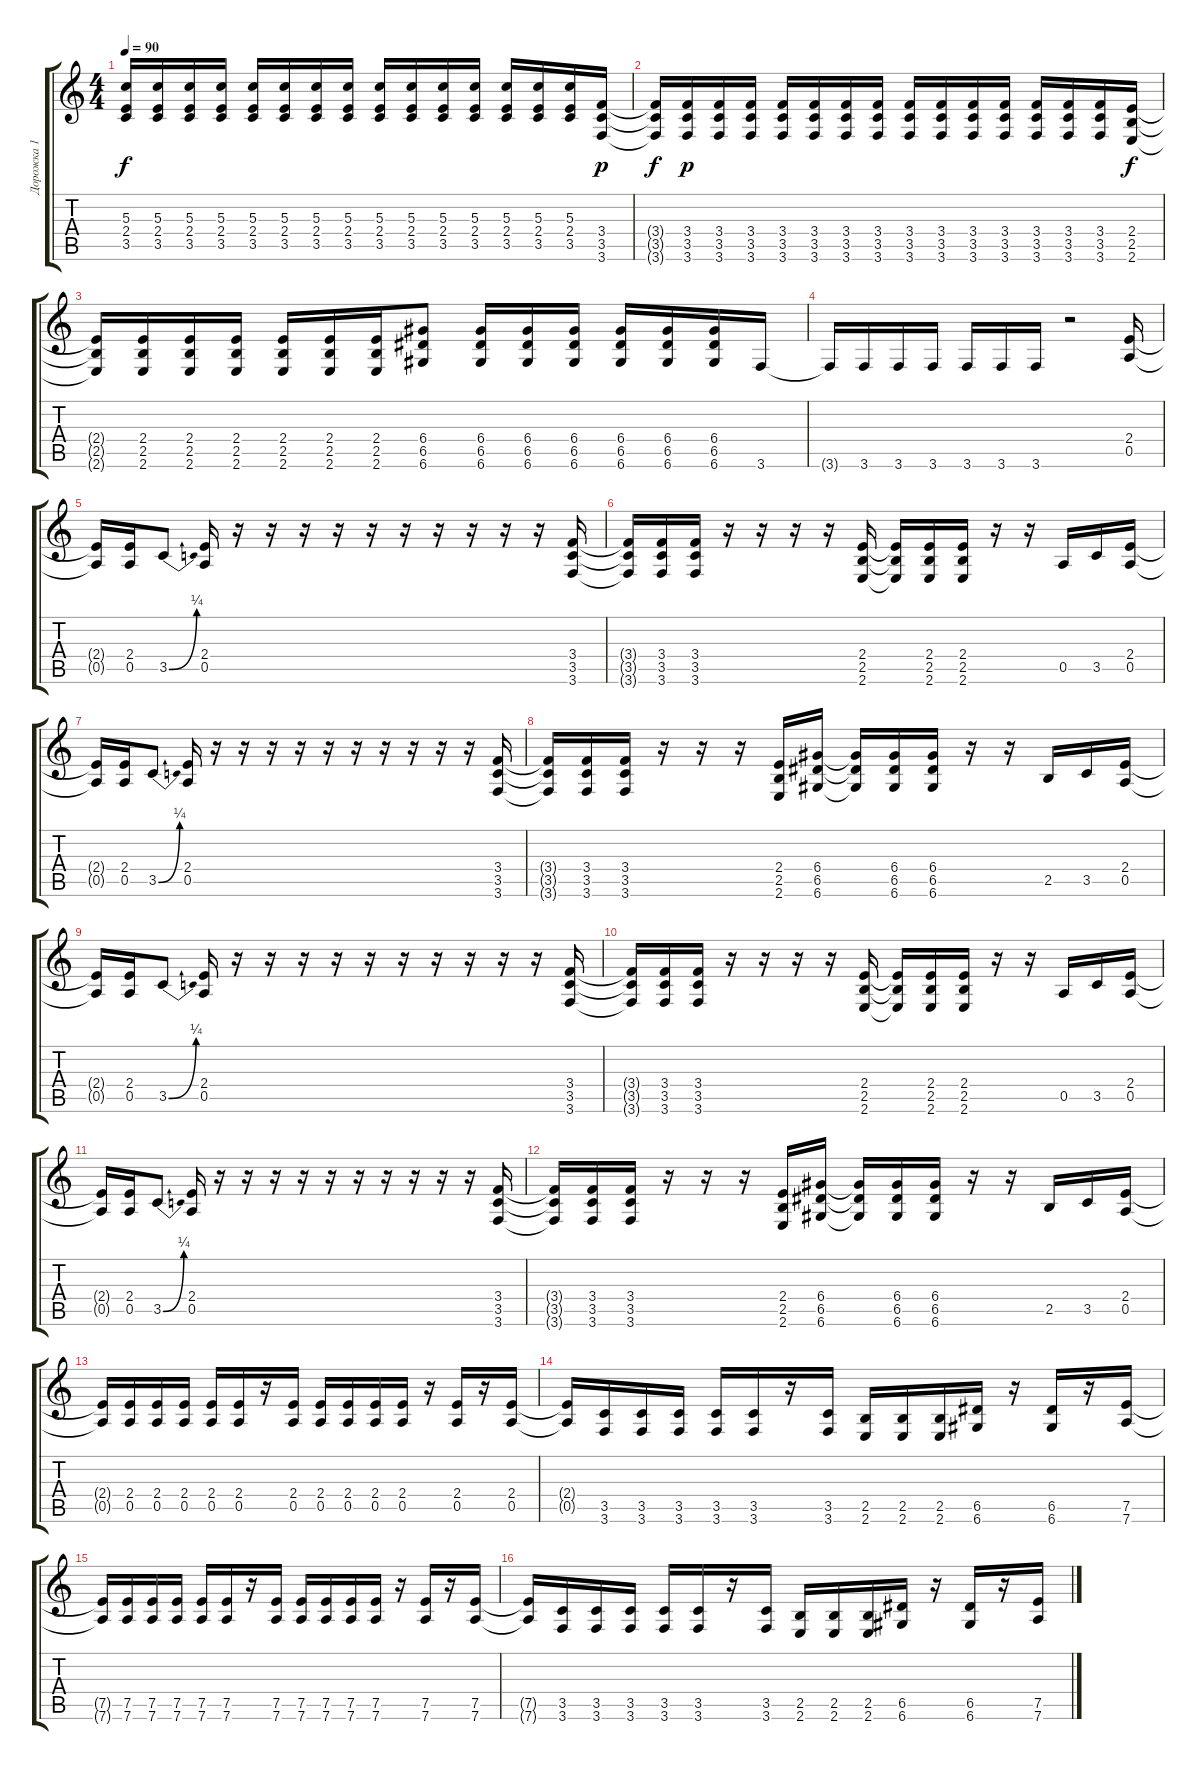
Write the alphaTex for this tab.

\track ("Дорожка 1" "Дорожка 1") {instrument distortionguitar}
\staff {score tabs}
\tuning (E4 B3 G3 D3 A2 D2) {hide}
\ts (4 4)
\tempo 90
\clef g2
\ks c
(5.3{t} 2.4{t} 3.5{t}).16{dy f} (5.3 2.4 3.5).16 (5.3 2.4 3.5).16 (5.3 2.4 3.5).16 (5.3 2.4 3.5).16 (5.3 2.4 3.5).16 (5.3 2.4 3.5).16 (5.3 2.4 3.5).16 (5.3 2.4 3.5).16 (5.3 2.4 3.5).16 (5.3 2.4 3.5).16 (5.3 2.4 3.5).16 (5.3 2.4 3.5).16 (5.3 2.4 3.5).16 (5.3 2.4 3.5).16 (3.4 3.5 3.6).16{dy p} |
(3.4{t} 3.5{t} 3.6{t}).16{dy f} (3.4 3.5 3.6).16{dy p} (3.4 3.5 3.6).16 (3.4 3.5 3.6).16 (3.4 3.5 3.6).16 (3.4 3.5 3.6).16 (3.4 3.5 3.6).16 (3.4 3.5 3.6).16 (3.4 3.5 3.6).16 (3.4 3.5 3.6).16 (3.4 3.5 3.6).16 (3.4 3.5 3.6).16 (3.4 3.5 3.6).16 (3.4 3.5 3.6).16 (3.4 3.5 3.6).16 (2.4 2.5 2.6).16{dy f} |
(2.4{t} 2.5{t} 2.6{t}).16 (2.4 2.5 2.6).16 (2.4 2.5 2.6).16 (2.4 2.5 2.6).16 (2.4 2.5 2.6).16 (2.4 2.5 2.6).16 (2.4 2.5 2.6).16 (6.4 6.5 6.6).8 (6.4 6.5 6.6).16 (6.4 6.5 6.6).16 (6.4 6.5 6.6).16 (6.4 6.5 6.6).16 (6.4 6.5 6.6).16 (6.4 6.5 6.6).16 3.6.16 |
3.6{t}.16 3.6.16 3.6.16 3.6.16 3.6.16 3.6.16 3.6.16 r.2 (2.4 0.5).16 |
(2.4{t} 0.5{t}).16 (2.4 0.5).16 3.5{be (bend 0 0 60 1)}.8 (2.4 0.5).16 r.16 r.16 r.16 r.16 r.16 r.16 r.16 r.16 r.16 r.16 (3.4 3.5 3.6).16 |
(3.4{t} 3.5{t} 3.6{t}).16 (3.4 3.5 3.6).16 (3.4 3.5 3.6).16 r.16 r.16 r.16 r.16 (2.4 2.5 2.6).16 (2.4{t} 2.5{t} 2.6{t}).16 (2.4 2.5 2.6).16 (2.4 2.5 2.6).16 r.16 r.16 0.5.16 3.5.16 (2.4 0.5).16 |
(2.4{t} 0.5{t}).16 (2.4 0.5).16 3.5{be (bend 0 0 60 1)}.8 (2.4 0.5).16 r.16 r.16 r.16 r.16 r.16 r.16 r.16 r.16 r.16 r.16 (3.4 3.5 3.6).16 |
(3.4{t} 3.5{t} 3.6{t}).16 (3.4 3.5 3.6).16 (3.4 3.5 3.6).16 r.16 r.16 r.16 (2.4 2.5 2.6).16 (6.4 6.5 6.6).16 (6.4{t} 6.5{t} 6.6{t}).16 (6.4 6.5 6.6).16 (6.4 6.5 6.6).16 r.16 r.16 2.5.16 3.5.16 (2.4 0.5).16 |
(2.4{t} 0.5{t}).16 (2.4 0.5).16 3.5{be (bend 0 0 60 1)}.8 (2.4 0.5).16 r.16 r.16 r.16 r.16 r.16 r.16 r.16 r.16 r.16 r.16 (3.4 3.5 3.6).16 |
(3.4{t} 3.5{t} 3.6{t}).16 (3.4 3.5 3.6).16 (3.4 3.5 3.6).16 r.16 r.16 r.16 r.16 (2.4 2.5 2.6).16 (2.4{t} 2.5{t} 2.6{t}).16 (2.4 2.5 2.6).16 (2.4 2.5 2.6).16 r.16 r.16 0.5.16 3.5.16 (2.4 0.5).16 |
(2.4{t} 0.5{t}).16 (2.4 0.5).16 3.5{be (bend 0 0 60 1)}.8 (2.4 0.5).16 r.16 r.16 r.16 r.16 r.16 r.16 r.16 r.16 r.16 r.16 (3.4 3.5 3.6).16 |
(3.4{t} 3.5{t} 3.6{t}).16 (3.4 3.5 3.6).16 (3.4 3.5 3.6).16 r.16 r.16 r.16 (2.4 2.5 2.6).16 (6.4 6.5 6.6).16 (6.4{t} 6.5{t} 6.6{t}).16 (6.4 6.5 6.6).16 (6.4 6.5 6.6).16 r.16 r.16 2.5.16 3.5.16 (2.4 0.5).16 |
(2.4{t} 0.5{t}).16 (2.4 0.5).16 (2.4 0.5).16 (2.4 0.5).16 (2.4 0.5).16 (2.4 0.5).16 r.16 (2.4 0.5).16 (2.4 0.5).16 (2.4 0.5).16 (2.4 0.5).16 (2.4 0.5).16 r.16 (2.4 0.5).16 r.16 (2.4 0.5).16 |
(2.4{t} 0.5{t}).16 (3.5 3.6).16 (3.5 3.6).16 (3.5 3.6).16 (3.5 3.6).16 (3.5 3.6).16 r.16 (3.5 3.6).16 (2.5 2.6).16 (2.5 2.6).16 (2.5 2.6).16 (6.5 6.6).16 r.16 (6.5 6.6).16 r.16 (7.5 7.6).16 |
(7.5{t} 7.6{t}).16 (7.5 7.6).16 (7.5 7.6).16 (7.5 7.6).16 (7.5 7.6).16 (7.5 7.6).16 r.16 (7.5 7.6).16 (7.5 7.6).16 (7.5 7.6).16 (7.5 7.6).16 (7.5 7.6).16 r.16 (7.5 7.6).16 r.16 (7.5 7.6).16 |
(7.5{t} 7.6{t}).16 (3.5 3.6).16 (3.5 3.6).16 (3.5 3.6).16 (3.5 3.6).16 (3.5 3.6).16 r.16 (3.5 3.6).16 (2.5 2.6).16 (2.5 2.6).16 (2.5 2.6).16 (6.5 6.6).16 r.16 (6.5 6.6).16 r.16 (7.5 7.6).16
